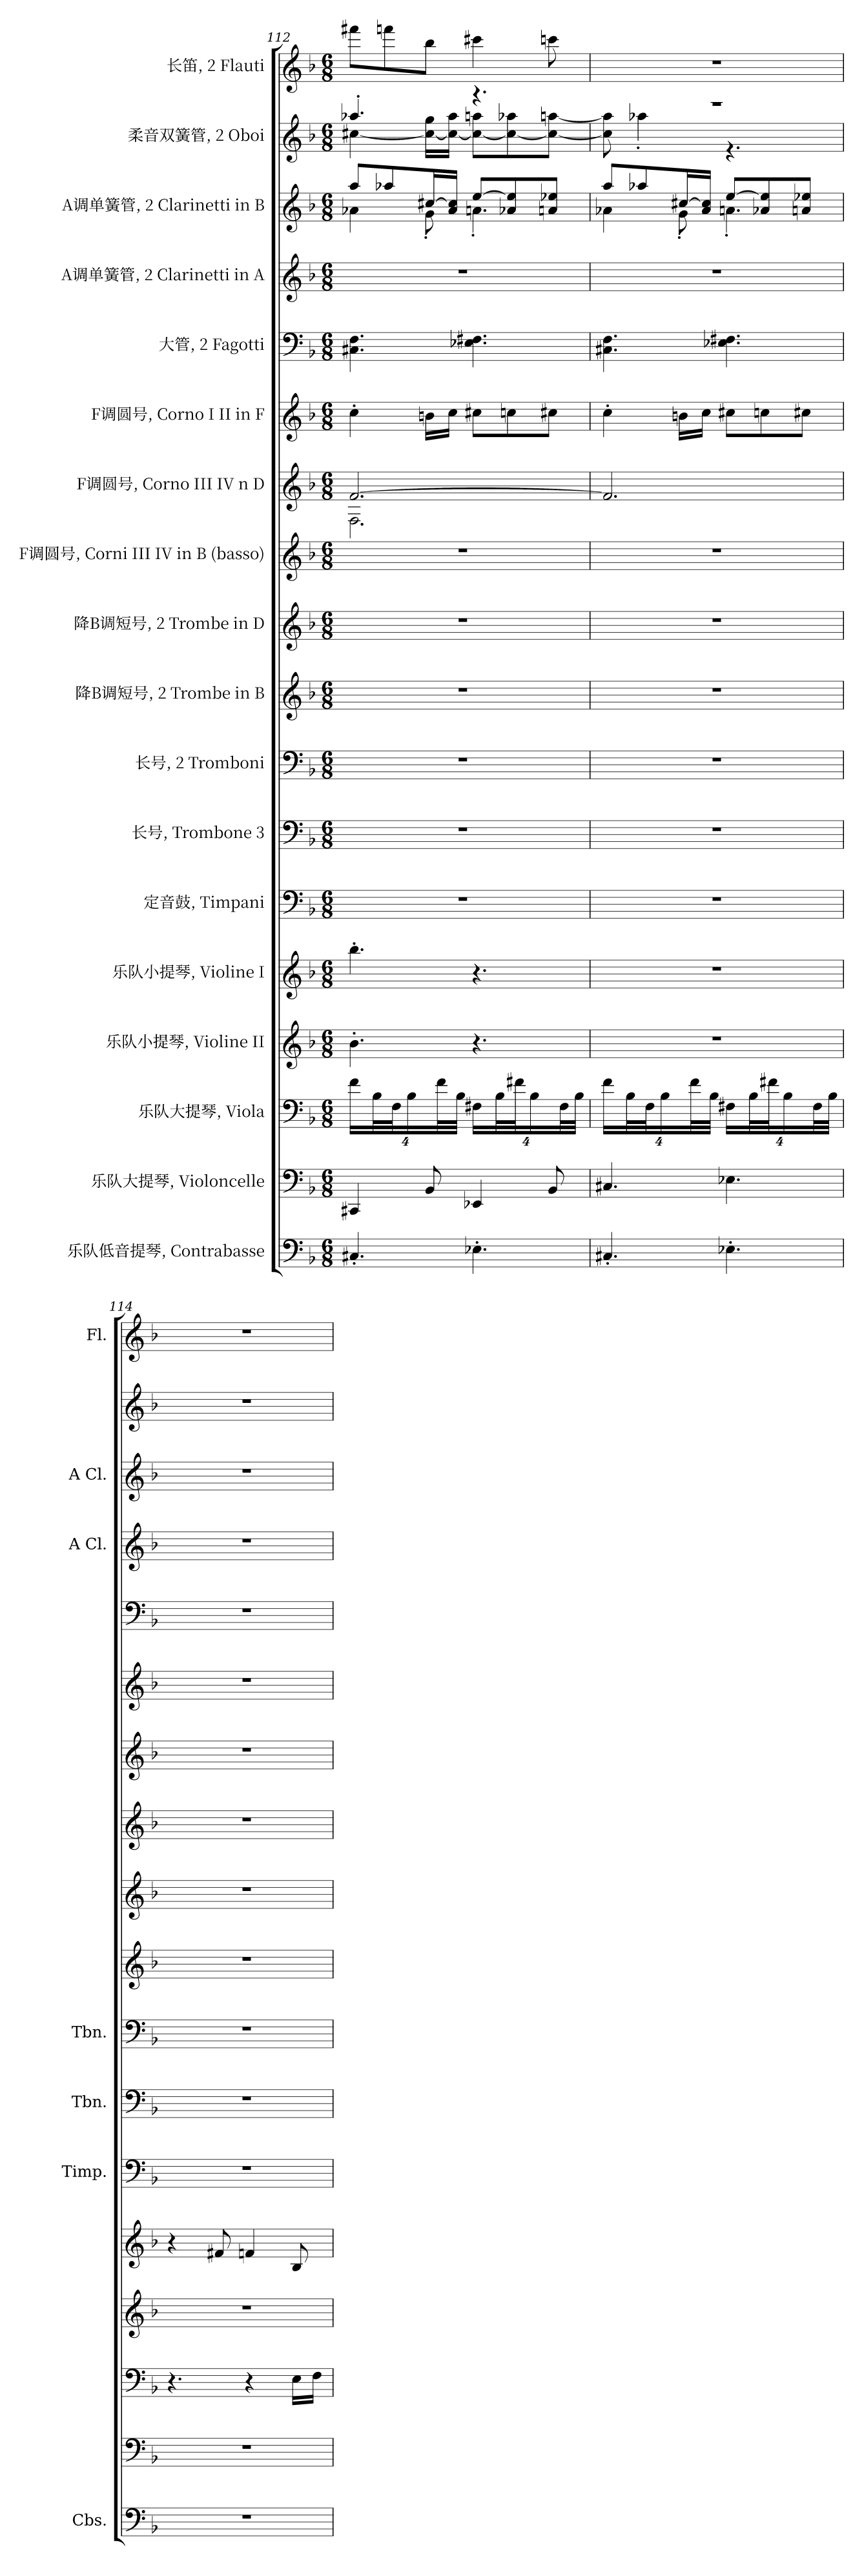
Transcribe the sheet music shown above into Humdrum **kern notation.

**kern	**kern	**kern	**kern	**kern	**kern	**kern	**kern	**kern	**kern	**kern	**kern	**kern	**kern	**kern	**kern	**kern	**kern
*part18	*part17	*part16	*part15	*part14	*part13	*part12	*part11	*part10	*part9	*part8	*part7	*part6	*part5	*part4	*part3	*part2	*part1
*staff18	*staff17	*staff16	*staff15	*staff14	*staff13	*staff12	*staff11	*staff10	*staff9	*staff8	*staff7	*staff6	*staff5	*staff4	*staff3	*staff2	*staff1
*I"乐队低音提琴, Contrabasse	*I"乐队大提琴, Violoncelle	*I"乐队大提琴, Viola	*I"乐队小提琴, Violine II	*I"乐队小提琴, Violine I	*I"定音鼓, Timpani	*I"长号, Trombone 3	*I"长号, 2 Tromboni	*I"降B调短号, 2 Trombe in B	*I"降B调短号, 2 Trombe in D	*I"F调圆号, Corni III IV in B (basso)	*I"F调圆号, Corno III IV n D	*I"F调圆号, Corno I II in F	*I"大管, 2 Fagotti	*I"A调单簧管, 2 Clarinetti in A	*I"A调单簧管, 2 Clarinetti in B	*I"柔音双簧管, 2 Oboi	*I"长笛, 2 Flauti
*I'Cbs.	*	*	*	*	*I'Timp.	*I'Tbn.	*I'Tbn.	*	*	*	*	*	*	*I'A Cl.	*I'A Cl.	*	*I'Fl.
!!LO:PB:g=z
*clefF4	*clefF4	*clefF4	*clefG2	*clefG2	*clefF4	*clefF4	*clefF4	*clefG2	*clefG2	*clefG2	*clefG2	*clefG2	*clefF4	*clefG2	*clefG2	*clefG2	*clefG2
*ITrd7c12	*	*	*	*	*	*	*	*ITrd1c2	*ITrd1c2	*ITrd4c7	*ITrd4c7	*ITrd4c7	*	*ITrd2c3	*ITrd2c3	*ITrd2c3	*
*k[b-]	*k[b-]	*k[b-]	*k[b-]	*k[b-]	*k[b-]	*k[b-]	*k[b-]	*k[b-e-a-]	*k[b-e-a-]	*k[b-e-]	*k[b-e-]	*k[b-e-]	*k[b-]	*k[f#c#]	*k[f#c#]	*k[f#c#]	*k[b-]
*M6/8	*M6/8	*M6/8	*M6/8	*M6/8	*M6/8	*M6/8	*M6/8	*M6/8	*M6/8	*M6/8	*M6/8	*M6/8	*M6/8	*M6/8	*M6/8	*M6/8	*M6/8
*MM93	*MM93	*MM93	*MM93	*MM93	*MM93	*MM93	*MM93	*MM93	*MM93	*MM93	*MM93	*MM93	*MM93	*MM93	*MM93	*MM93	*MM93
*	*	*Xbrackettup	*	*	*	*	*	*	*	*	*	*	*	*	*	*	*
=112	=112	=112	=112	=112	=112	=112	=112	=112	=112	=112	=112	=112	=112	=112	=112	=112	=112
*	*	*	*	*	*	*	*	*	*	*	*^	*	*	*	*^	*^	*
4.CC#X'/	4CC#X/	32%3f\L	4.b-'\	4.bb-'\	2.r	2.r	2.r	2.r	2.r	2.r	[2.B-/	2.BB-\	4f'\	4.C#X\ 4.F\	2.r	8ff#/L	4fn\	4.ffn'/	[4a#X\	8fff#X\L
.	.	64%3B-\L	.	.	.	.	.	.	.	.	.	.	.	.	.	.	.	.	.	.
.	.	.	.	.	.	.	.	.	.	.	.	.	.	.	.	8ffn/	.	.	.	8fffn\
.	.	64%3F\J	.	.	.	.	.	.	.	.	.	.	.	.	.	.	.	.	.	.
.	.	32%3B-\	.	.	.	.	.	.	.	.	.	.	.	.	.	.	.	.	.	.
.	8BB-/	.	.	.	.	.	.	.	.	.	.	.	16en\LL	.	.	[16a#X/L	8e'\	.	16a#\_ 16ee\LL	8bb-\J
.	.	64%3f\L	.	.	.	.	.	.	.	.	.	.	.	.	.	.	.	.	.	.
.	.	.	.	.	.	.	.	.	.	.	.	.	16f\JJ	.	.	16f/ 16a#/]JJ	.	.	16a#\_ 16ff\JJ	.
.	.	64%3B-\JJ	.	.	.	.	.	.	.	.	.	.	.	.	.	.	.	.	.	.
*	*	*	*	*	*	*	*	*	*	*	*	*	*	*	*	*	*	*	*	*MM91
4.EE-X'\	4EE-X/	32%3F#X\L	4.r	4.r	.	.	.	.	.	.	.	.	8f#X\L	4.E-X\ 4.F#X\	.	[8cc#/L	4.f#X'\	4.r	8a#\_ 8ff#X\L	4ccc#X\
.	.	64%3B-\L	.	.	.	.	.	.	.	.	.	.	.	.	.	.	.	.	.	.
.	.	.	.	.	.	.	.	.	.	.	.	.	8fn\	.	.	8fn/ 8cc#/]	.	.	8a#\_ 8ffn\	.
.	.	64%3f#X\J	.	.	.	.	.	.	.	.	.	.	.	.	.	.	.	.	.	.
.	.	32%3B-\	.	.	.	.	.	.	.	.	.	.	.	.	.	.	.	.	.	.
.	8BB-/	.	.	.	.	.	.	.	.	.	.	.	8f#X\J	.	.	8f#X/ 8ccn/J	.	.	8a#\_ [8ff#X\J	8cccn\
.	.	64%3F#\L	.	.	.	.	.	.	.	.	.	.	.	.	.	.	.	.	.	.
.	.	64%3B-\JJ	.	.	.	.	.	.	.	.	.	.	.	.	.	.	.	.	.	.
*	*	*	*	*	*	*	*	*	*	*	*v	*v	*	*	*	*	*	*	*	*
=113	=113	=113	=113	=113	=113	=113	=113	=113	=113	=113	=113	=113	=113	=113	=113	=113	=113	=113	=113
*	*	*	*	*	*	*	*	*	*	*	*	*	*	*	*	*	*	*	*MM88
4.CC#X'/	4.C#X/	32%3f\L	2.r	2.r	2.r	2.r	2.r	2.r	2.r	2.r	2.B-/]	4f'\	4.C#X\ 4.F\	2.r	8ff#/L	4fn\	2.r	8a#\] 8ff#\]	2.r
.	.	64%3B-\L	.	.	.	.	.	.	.	.	.	.	.	.	.	.	.	.	.
.	.	.	.	.	.	.	.	.	.	.	.	.	.	.	8ffn/	.	.	4ffn'\	.
.	.	64%3F\J	.	.	.	.	.	.	.	.	.	.	.	.	.	.	.	.	.
.	.	32%3B-\	.	.	.	.	.	.	.	.	.	.	.	.	.	.	.	.	.
.	.	.	.	.	.	.	.	.	.	.	.	16en\LL	.	.	[16a#X/L	8e'\	.	.	.
.	.	64%3f\L	.	.	.	.	.	.	.	.	.	.	.	.	.	.	.	.	.
.	.	.	.	.	.	.	.	.	.	.	.	16f\JJ	.	.	16f/ 16a#/]JJ	.	.	.	.
.	.	64%3B-\JJ	.	.	.	.	.	.	.	.	.	.	.	.	.	.	.	.	.
4.EE-X'\	4.E-X\	32%3F#X\L	.	.	.	.	.	.	.	.	.	8f#X\L	4.E-X\ 4.F#X\	.	[8cc#/L	4.f#X'\	.	4.r	.
.	.	64%3B-\L	.	.	.	.	.	.	.	.	.	.	.	.	.	.	.	.	.
.	.	.	.	.	.	.	.	.	.	.	.	8fn\	.	.	8fn/ 8cc#/]	.	.	.	.
.	.	64%3f#X\J	.	.	.	.	.	.	.	.	.	.	.	.	.	.	.	.	.
.	.	32%3B-\	.	.	.	.	.	.	.	.	.	.	.	.	.	.	.	.	.
.	.	.	.	.	.	.	.	.	.	.	.	8f#X\J	.	.	8f#X/ 8ccn/J	.	.	.	.
.	.	64%3F#\L	.	.	.	.	.	.	.	.	.	.	.	.	.	.	.	.	.
.	.	64%3B-\JJ	.	.	.	.	.	.	.	.	.	.	.	.	.	.	.	.	.
*	*	*	*	*	*	*	*	*	*	*	*	*	*	*	*v	*v	*	*	*
*	*	*	*	*	*	*	*	*	*	*	*	*	*	*	*	*v	*v	*
=114	=114	=114	=114	=114	=114	=114	=114	=114	=114	=114	=114	=114	=114	=114	=114	=114	=114
*	*	*	*	*	*	*	*	*	*	*	*	*	*	*	*	*	*MM81
2.r	2.r	4.r	2.r	4r	2.r	2.r	2.r	2.r	2.r	2.r	2.r	2.r	2.r	2.r	2.r	2.r	2.r
.	.	.	.	8f#X/	.	.	.	.	.	.	.	.	.	.	.	.	.
.	.	4r	.	4fn/	.	.	.	.	.	.	.	.	.	.	.	.	.
.	.	16E\LL	.	8B-/	.	.	.	.	.	.	.	.	.	.	.	.	.
.	.	16F\JJ	.	.	.	.	.	.	.	.	.	.	.	.	.	.	.
=	=	=	=	=	=	=	=	=	=	=	=	=	=	=	=	=	=
*-	*-	*-	*-	*-	*-	*-	*-	*-	*-	*-	*-	*-	*-	*-	*-	*-	*-
